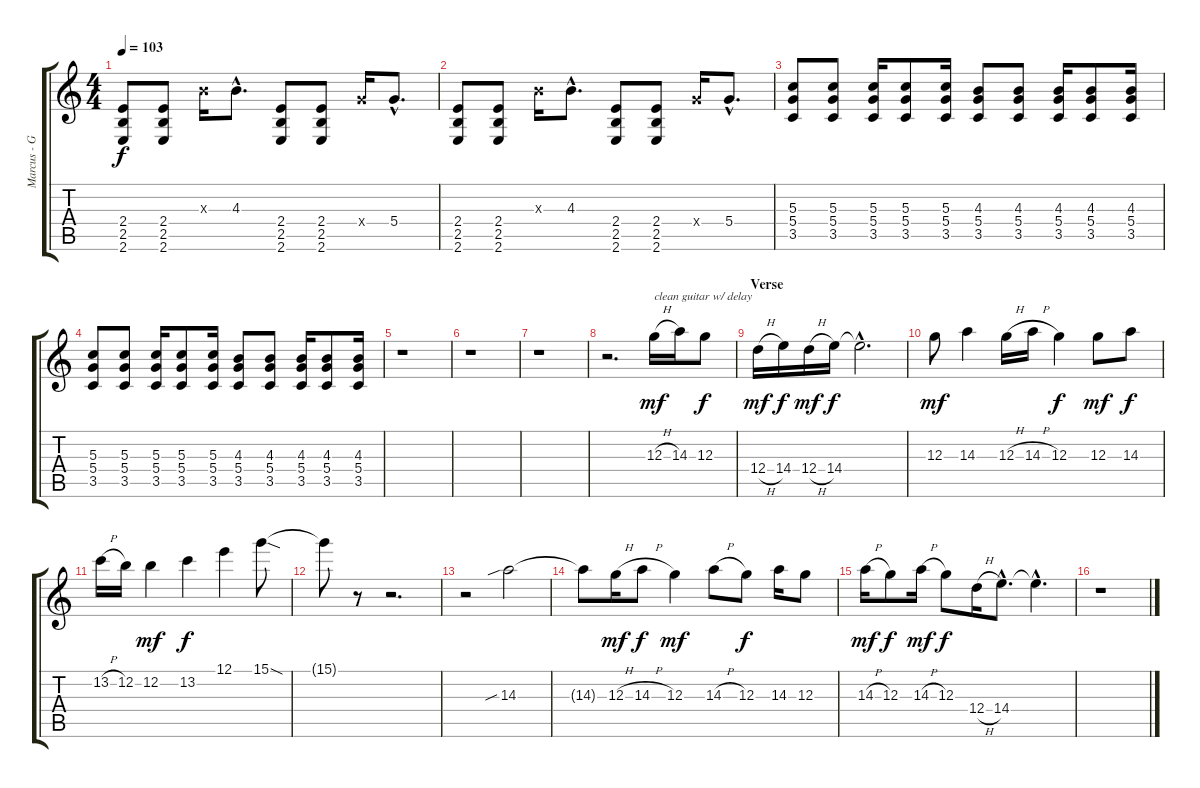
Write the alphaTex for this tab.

\track ("Marcus - Guitar" "Marcus - G") {instrument distortionguitar}
\staff {score tabs}
\tuning (E4 B3 G3 D3 A2 D2) {hide}
\ts (4 4)
\tempo 103
\clef g2
\ks c
(2.4 2.5 2.6).8{dy f instrument distortionguitar} (2.4 2.5 2.6).8 4.3{x}.16{instrument guitarharmonics} 4.3{hac}.8{d} (2.4 2.5 2.6).8{instrument distortionguitar} (2.4 2.5 2.6).8 5.4{x}.16{instrument guitarharmonics} 5.4{hac}.8{d} |
(2.4 2.5 2.6).8{instrument distortionguitar} (2.4 2.5 2.6).8 4.3{x}.16{instrument guitarharmonics} 4.3{hac}.8{d} (2.4 2.5 2.6).8{instrument distortionguitar} (2.4 2.5 2.6).8 5.4{x}.16{instrument guitarharmonics} 5.4{hac}.8{d} |
(5.3 5.4 3.5).8{instrument distortionguitar} (5.3 5.4 3.5).8 (5.3 5.4 3.5).16 (5.3 5.4 3.5).8 (5.3 5.4 3.5).16 (4.3 5.4 3.5).8 (4.3 5.4 3.5).8 (4.3 5.4 3.5).16 (4.3 5.4 3.5).8 (4.3 5.4 3.5).16 |
(5.3 5.4 3.5).8{instrument distortionguitar} (5.3 5.4 3.5).8 (5.3 5.4 3.5).16 (5.3 5.4 3.5).8 (5.3 5.4 3.5).16 (4.3 5.4 3.5).8 (4.3 5.4 3.5).8 (4.3 5.4 3.5).16 (4.3 5.4 3.5).8 (4.3 5.4 3.5).16 |
r.1 |
r.1 |
r.1 |
r.2{d} 12.3{h}.16{txt "clean guitar w/ delay" dy mf volume 14 instrument electricguitarclean} 14.3.16 12.3.8{dy f} |
\section ("" "Verse")
12.4{h}.16{dy mf volume 14 instrument electricguitarclean} 14.4.16{dy f} 12.4{h}.16{dy mf} 14.4.16{dy f} 14.4{hac t}.2{d} |
12.3.8{dy mf volume 14 instrument electricguitarclean} 14.3.4 12.3{h}.16 14.3{h}.16 12.3.4{dy f} 12.3.8{dy mf} 14.3.8{dy f} |
13.2{h}.16{volume 14 instrument electricguitarclean} 12.2.16 12.2.4{dy mf} 13.2.4{dy f} 12.1.4 15.1{sod}.8 |
15.1{t}.8{volume 14 instrument electricguitarclean} r.8 r.2{d} |
r.2 14.3{sib}.2{instrument electricguitarclean} |
14.3{t}.8{volume 14 instrument electricguitarclean} 12.3{h}.16{dy mf} 14.3{h}.8{dy f} 12.3.4{dy mf} 14.3{h}.8 12.3.8{dy f} 14.3.16 12.3.8 |
14.3{h}.16{dy mf volume 14 instrument electricguitarclean} 12.3.8{dy f} 14.3{h}.16{dy mf} 12.3.8{dy f} 12.4{h}.16 14.4{hac}.8{d} 14.4{hac t}.4{d} |
r.1
